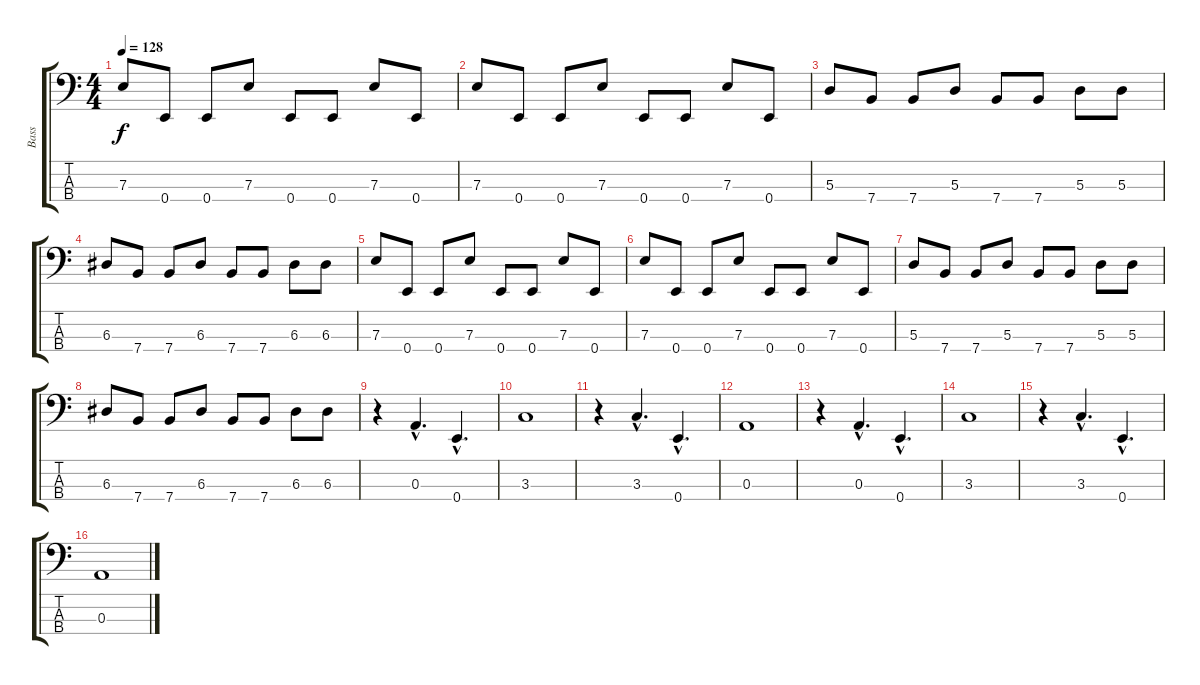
\track ("Bass" "Bass") {instrument electricbassfinger}
\staff {score tabs}
\tuning (G2 D2 A1 E1) {hide}
\ts (4 4)
\tempo 128
\clef f4
\ks c
7.3.8{dy f} 0.4.8 0.4.8 7.3.8 0.4.8 0.4.8 7.3.8 0.4.8 |
7.3.8 0.4.8 0.4.8 7.3.8 0.4.8 0.4.8 7.3.8 0.4.8 |
5.3.8 7.4.8 7.4.8 5.3.8 7.4.8 7.4.8 5.3.8 5.3.8 |
6.3.8 7.4.8 7.4.8 6.3.8 7.4.8 7.4.8 6.3.8 6.3.8 |
7.3.8 0.4.8 0.4.8 7.3.8 0.4.8 0.4.8 7.3.8 0.4.8 |
7.3.8 0.4.8 0.4.8 7.3.8 0.4.8 0.4.8 7.3.8 0.4.8 |
5.3.8 7.4.8 7.4.8 5.3.8 7.4.8 7.4.8 5.3.8 5.3.8 |
6.3.8 7.4.8 7.4.8 6.3.8 7.4.8 7.4.8 6.3.8 6.3.8 |
r.4 0.3{hac}.4{d} 0.4{hac}.4{d} |
3.3.1 |
r.4 3.3{hac}.4{d} 0.4{hac}.4{d} |
0.3.1 |
r.4 0.3{hac}.4{d} 0.4{hac}.4{d} |
3.3.1 |
r.4 3.3{hac}.4{d} 0.4{hac}.4{d} |
0.3.1
